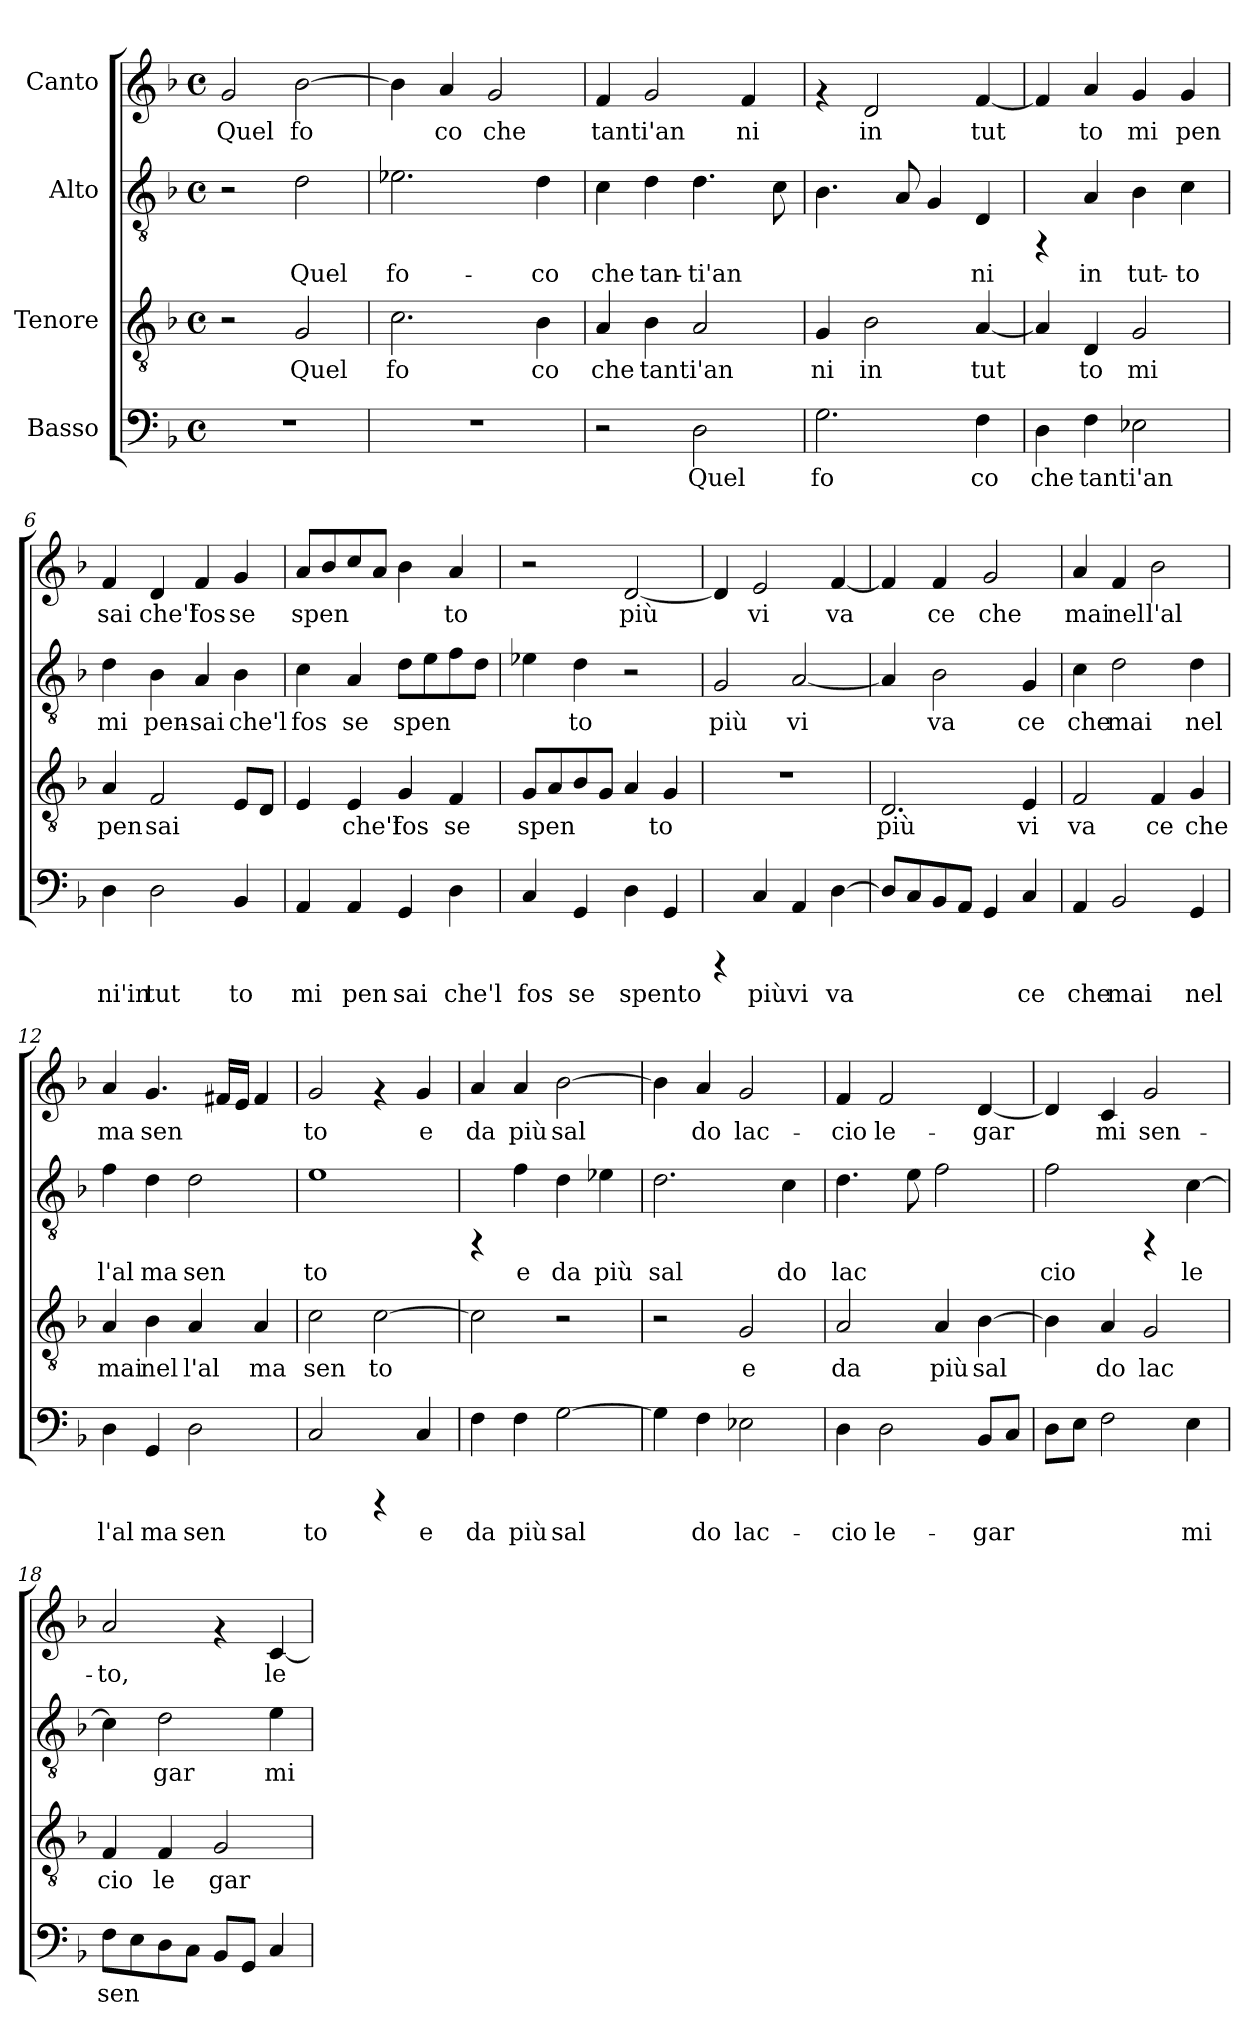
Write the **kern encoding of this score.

**kern	**text	**kern	**text	**kern	**text	**kern	**text
*part4	*part4	*part3	*part3	*part2	*part2	*part1	*part1
*staff4	*staff4	*staff3	*staff3	*staff2	*staff2	*staff1	*staff1
*I"Basso	*	*I"Tenore	*	*I"Alto	*	*I"Canto	*
!!LO:PB:g=z
*stria5	*	*stria5	*	*stria5	*	*stria5	*
*clefF4	*	*clefGv2	*	*clefGv2	*	*clefG2	*
*k[b-]	*	*k[b-]	*	*k[b-]	*	*k[b-]	*
*F:	*	*F:	*	*F:	*	*F:	*
*M4/4	*	*M4/4	*	*M4/4	*	*M4/4	*
*met(c)	*	*met(c)	*	*met(c)	*	*met(c)	*
=1	=1	=1	=1	=1	=1	=1	=1
!	!	!	!	!	!	!	!LO:LY:b:cj
1r	.	2r	.	2r	.	2g/	Quel
!	!	!	!LO:LY:b:cj	!	!LO:LY:b:cj	!	!LO:LY:b:cj
.	.	2G/	Quel	2d\	Quel	[>2b-\	fo
=2	=2	=2	=2	=2	=2	=2	=2
!	!	!	!LO:LY:b:cj	!	!LO:LY:b:cj	!	!LO:LY:b:cj
1r	.	2.c\	fo	2.e-X\	fo-	4b-\]	.
!	!	!	!	!	!	!	!LO:LY:b:cj
.	.	.	.	.	.	4a/	co
!	!	!	!	!	!	!	!LO:LY:b:cj
.	.	.	.	.	.	2g/	che
!	!	!	!LO:LY:b:cj	!	!LO:LY:b:cj	!	!
.	.	4B-\	co	4d\	-co	.	.
=3	=3	=3	=3	=3	=3	=3	=3
!	!	!	!LO:LY:b:cj	!	!LO:LY:b:cj	!	!LO:LY:b:cj
2r	.	4A/	che	4c\	che	4f/	tanti'an
!	!	!	!LO:LY:b:cj	!	!LO:LY:b:cj	!	!LO:LY:b:cj
.	.	4B-\	tanti'an	4d\	tan-	2g/	.
!	!LO:LY:b:cj	!	!LO:LY:b:cj	!	!LO:LY:b:cj	!	!
2D\	Quel	2A/	.	4.d\	-ti'an-	.	.
!	!	!	!	!	!	!	!LO:LY:b:cj
.	.	.	.	.	.	4f/	ni
!	!	!	!	!	!LO:LY:b:cj	!	!
.	.	.	.	8c\	--	.	.
=4	=4	=4	=4	=4	=4	=4	=4
!	!LO:LY:b:cj	!	!LO:LY:b:cj	!	!LO:LY:b:cj	!	!
2.G\	fo	4G/	ni	4.B-\	--	4rf	.
!	!	!	!LO:LY:b:cj	!	!	!	!LO:LY:b:cj
.	.	2B-\	in	.	.	2d/	in
!	!	!	!	!	!LO:LY:b:cj	!	!
.	.	.	.	8A/	--	.	.
!	!	!	!	!	!LO:LY:b:cj	!	!
.	.	.	.	4G/	--	.	.
!	!LO:LY:b:cj	!	!LO:LY:b:cj	!	!LO:LY:b:cj	!	!LO:LY:b:cj
4F\	co	[<4A/	tut	4D/	-ni	[<4f/	tut
=5	=5	=5	=5	=5	=5	=5	=5
!	!LO:LY:b:cj	!	!LO:LY:b:cj	!	!	!	!LO:LY:b:cj
4D\	che	4A/]	.	4rFF	.	4f/]	.
!	!LO:LY:b:cj	!	!LO:LY:b:cj	!	!LO:LY:b:cj	!	!LO:LY:b:cj
4F\	tanti'an	4D/	to	4A/	in	4a/	to
!	!LO:LY:b:cj	!	!LO:LY:b:cj	!	!LO:LY:b:cj	!	!LO:LY:b:cj
2E-X\	.	2G/	mi	4B-\	tut-	4g/	mi
!	!	!	!	!	!LO:LY:b:cj	!	!LO:LY:b:cj
.	.	.	.	4c\	-to	4g/	pen
=6	=6	=6	=6	=6	=6	=6	=6
!	!LO:LY:b:cj	!	!LO:LY:b:cj	!	!LO:LY:b:cj	!	!LO:LY:b:cj
4D\	ni'in	4A/	pen	4d\	mi	4f/	sai
!	!LO:LY:b:cj	!	!LO:LY:b:cj	!	!LO:LY:b:cj	!	!LO:LY:b:cj
2D\	tut	2F/	sai	4B-\	pen-	4d/	che'l
!	!	!	!	!	!LO:LY:b:cj	!	!LO:LY:b:cj
.	.	.	.	4A/	-sai	4f/	fos
!	!LO:LY:b:cj	!	!LO:LY:b:cj	!	!LO:LY:b:cj	!	!LO:LY:b:cj
4BB-/	to	8E/L	.	4B-\	che'l	4g/	se
!	!	!	!LO:LY:b:cj	!	!	!	!
.	.	8D/J	.	.	.	.	.
!!LO:LB:g=z
=7	=7	=7	=7	=7	=7	=7	=7
!	!LO:LY:b:cj	!	!LO:LY:b:cj	!	!LO:LY:b:cj	!	!LO:LY:b:cj
4AA/	mi	4E/	.	4c\	fos	8a/L	spen
!	!	!	!	!	!	!	!LO:LY:b:cj
.	.	.	.	.	.	8b-/	.
!	!LO:LY:b:cj	!	!LO:LY:b:cj	!	!LO:LY:b:cj	!	!LO:LY:b:cj
4AA/	pen	4E/	che'l	4A/	se	8cc/	.
!	!	!	!	!	!	!	!LO:LY:b:cj
.	.	.	.	.	.	8a/J	.
!	!LO:LY:b:cj	!	!LO:LY:b:cj	!	!LO:LY:b:cj	!	!LO:LY:b:cj
4GG/	sai	4G/	fos	8d\L	spen	4b-\	.
!	!	!	!	!	!LO:LY:b:cj	!	!
.	.	.	.	8e\	.	.	.
!	!LO:LY:b:cj	!	!LO:LY:b:cj	!	!LO:LY:b:cj	!	!LO:LY:b:cj
4D\	che'l	4F/	se	8f\	.	4a/	to
!	!	!	!	!	!LO:LY:b:cj	!	!
.	.	.	.	8d\J	.	.	.
=8	=8	=8	=8	=8	=8	=8	=8
!	!LO:LY:b:cj	!	!LO:LY:b:cj	!	!LO:LY:b:cj	!	!
4C/	fos	8G/L	spen	4e-X\	.	2r	.
!	!	!	!LO:LY:b:cj	!	!	!	!
.	.	8A/	.	.	.	.	.
!	!LO:LY:b:cj	!	!LO:LY:b:cj	!	!LO:LY:b:cj	!	!
4GG/	se	8B-/	.	4d\	to	.	.
!	!	!	!LO:LY:b:cj	!	!	!	!
.	.	8G/J	.	.	.	.	.
!	!LO:LY:b:cj	!	!LO:LY:b:cj	!	!	!	!LO:LY:b:cj
4D\	spento	4A/	.	2r	.	[<2d/	più
!	!LO:LY:b:cj	!	!LO:LY:b:cj	!	!	!	!
4GG/	.	4G/	to	.	.	.	.
=9	=9	=9	=9	=9	=9	=9	=9
!	!	!	!	!	!LO:LY:b:cj	!	!LO:LY:b:cj
4rCCC	.	1r	.	2G/	più	4d/]	.
!	!LO:LY:b:cj	!	!	!	!	!	!LO:LY:b:cj
4C/	più	.	.	.	.	2e/	vi
!	!LO:LY:b:cj	!	!	!	!LO:LY:b:cj	!	!
4AA/	vi	.	.	[<2A/	vi	.	.
!	!LO:LY:b:cj	!	!	!	!	!	!LO:LY:b:cj
[<4D\	va	.	.	.	.	[<4f/	va
=10	=10	=10	=10	=10	=10	=10	=10
!	!LO:LY:b:cj	!	!LO:LY:b:cj	!	!LO:LY:b:cj	!	!LO:LY:b:cj
8D/L]	.	2.D/	più	4A/]	.	4f/]	.
!	!LO:LY:b:cj	!	!	!	!	!	!
8C/	.	.	.	.	.	.	.
!	!LO:LY:b:cj	!	!	!	!LO:LY:b:cj	!	!LO:LY:b:cj
8BB-/	.	.	.	2B-\	va	4f/	ce
!	!LO:LY:b:cj	!	!	!	!	!	!
8AA/J	.	.	.	.	.	.	.
!	!LO:LY:b:cj	!	!	!	!	!	!LO:LY:b:cj
4GG/	.	.	.	.	.	2g/	che
!	!LO:LY:b:cj	!	!LO:LY:b:cj	!	!LO:LY:b:cj	!	!
4C/	ce	4E/	vi	4G/	ce	.	.
=11	=11	=11	=11	=11	=11	=11	=11
!	!LO:LY:b:cj	!	!LO:LY:b:cj	!	!LO:LY:b:cj	!	!LO:LY:b:cj
4AA/	che	2F/	va	4c\	che	4a/	mai
!	!LO:LY:b:cj	!	!	!	!LO:LY:b:cj	!	!LO:LY:b:cj
2BB-/	mai	.	.	2d\	mai	4f/	nel
!	!	!	!LO:LY:b:cj	!	!	!	!LO:LY:b:cj
.	.	4F/	ce	.	.	2b-\	l'al
!	!LO:LY:b:cj	!	!LO:LY:b:cj	!	!LO:LY:b:cj	!	!
4GG/	nel	4G/	che	4d\	nel	.	.
=12	=12	=12	=12	=12	=12	=12	=12
!	!LO:LY:b:cj	!	!LO:LY:b:cj	!	!LO:LY:b:cj	!	!LO:LY:b:cj
4D\	l'al	4A/	mai	4f\	l'al	4a/	ma
!	!LO:LY:b:cj	!	!LO:LY:b:cj	!	!LO:LY:b:cj	!	!LO:LY:b:cj
4GG/	ma	4B-\	nel	4d\	ma	4.g/	sen
!	!LO:LY:b:cj	!	!LO:LY:b:cj	!	!LO:LY:b:cj	!	!
2D\	sen	4A/	l'al	2d\	sen	.	.
!	!	!	!	!	!	!	!LO:LY:b:cj
.	.	.	.	.	.	16f#/L	.
!	!	!	!	!	!	!	!LO:LY:b:cj
.	.	.	.	.	.	16e/J	.
!	!	!	!LO:LY:b:cj	!	!	!	!LO:LY:b:cj
.	.	4A/	ma	.	.	4f#/	.
!!LO:PB:g=z
=13	=13	=13	=13	=13	=13	=13	=13
!	!LO:LY:b:cj	!	!LO:LY:b:cj	!	!LO:LY:b:cj	!	!LO:LY:b:cj
2C/	to	2c\	sen	1e	to	2g/	to
!	!	!	!LO:LY:b:cj	!	!	!	!
4rCCC	.	[>2c\	to	.	.	4rf	.
!	!LO:LY:b:cj	!	!	!	!	!	!LO:LY:b:cj
4C/	e	.	.	.	.	4g/	e
=14	=14	=14	=14	=14	=14	=14	=14
!	!LO:LY:b:cj	!	!LO:LY:b:cj	!	!	!	!LO:LY:b:cj
4F\	da	2c\]	.	4rFF	.	4a/	da
!	!LO:LY:b:cj	!	!	!	!LO:LY:b:cj	!	!LO:LY:b:cj
4F\	più	.	.	4f\	e	4a/	più
!	!LO:LY:b:cj	!	!	!	!LO:LY:b:cj	!	!LO:LY:b:cj
[>2G\	sal-	2r	.	4d\	da	[>2b-\	sal-
!	!	!	!	!	!LO:LY:b:cj	!	!
.	.	.	.	4e-X\	più	.	.
=15	=15	=15	=15	=15	=15	=15	=15
!	!LO:LY:b:cj	!	!	!	!LO:LY:b:cj	!	!LO:LY:b:cj
4G\]	--	2r	.	2.d\	sal	4b-\]	--
!	!LO:LY:b:cj	!	!	!	!	!	!LO:LY:b:cj
4F\	-do	.	.	.	.	4a/	-do
!	!LO:LY:b:cj	!	!LO:LY:b:cj	!	!	!	!LO:LY:b:cj
2E-X\	lac-	2G/	e	.	.	2g/	lac-
!	!	!	!	!	!LO:LY:b:cj	!	!
.	.	.	.	4c\	do	.	.
=16	=16	=16	=16	=16	=16	=16	=16
!	!LO:LY:b:cj	!	!LO:LY:b:cj	!	!LO:LY:b:cj	!	!LO:LY:b:cj
4D\	-cio	2A/	da	4.d\	lac	4f/	-cio
!	!LO:LY:b:cj	!	!	!	!	!	!LO:LY:b:cj
2D\	le-	.	.	.	.	2f/	le-
!	!	!	!	!	!LO:LY:b:cj	!	!
.	.	.	.	8e\	.	.	.
!	!	!	!LO:LY:b:cj	!	!LO:LY:b:cj	!	!
.	.	4A/	più	2f\	.	.	.
!	!LO:LY:b:cj	!	!LO:LY:b:cj	!	!	!	!LO:LY:b:cj
8BB-/L	-gar-	[>4B-\	sal	.	.	[<4d/	-gar-
!	!LO:LY:b:cj	!	!	!	!	!	!
8C/J	--	.	.	.	.	.	.
=17	=17	=17	=17	=17	=17	=17	=17
!	!LO:LY:b:cj	!	!LO:LY:b:cj	!	!LO:LY:b:cj	!	!LO:LY:b:cj
8D\L	--	4B-\]	.	2f\	cio	4d/]	--
!	!LO:LY:b:cj	!	!	!	!	!	!
8E\J	--	.	.	.	.	.	.
!	!LO:LY:b:cj	!	!LO:LY:b:cj	!	!	!	!LO:LY:b:cj
2F\	--	4A/	do	.	.	4c/	-mi
!	!	!	!LO:LY:b:cj	!	!	!	!LO:LY:b:cj
.	.	2G/	lac	4rFF	.	2g/	sen-
!	!LO:LY:b:cj	!	!	!	!LO:LY:b:cj	!	!
4E\	-mi	.	.	[>4c\	le	.	.
=18	=18	=18	=18	=18	=18	=18	=18
!	!LO:LY:b:cj	!	!LO:LY:b:cj	!	!LO:LY:b:cj	!	!LO:LY:b:cj
8F\L	sen-	4F/	cio	4c\]	.	2a/	-to,
!	!LO:LY:b:cj	!	!	!	!	!	!
8E\	--	.	.	.	.	.	.
!	!LO:LY:b:cj	!	!LO:LY:b:cj	!	!LO:LY:b:cj	!	!
8D\	--	4F/	le	2d\	gar	.	.
!	!LO:LY:b:cj	!	!	!	!	!	!
8C\J	--	.	.	.	.	.	.
!	!LO:LY:b:cj	!	!LO:LY:b:cj	!	!	!	!
8BB-/L	--	2G/	gar	.	.	4rf	.
!	!LO:LY:b:cj	!	!	!	!	!	!
8GG/J	--	.	.	.	.	.	.
!	!LO:LY:b:cj	!	!	!	!LO:LY:b:cj	!	!LO:LY:b:cj
4C/	--	.	.	4e\	mi	[<4c/	le-
=	=	=	=	=	=	=	=
*-	*-	*-	*-	*-	*-	*-	*-
